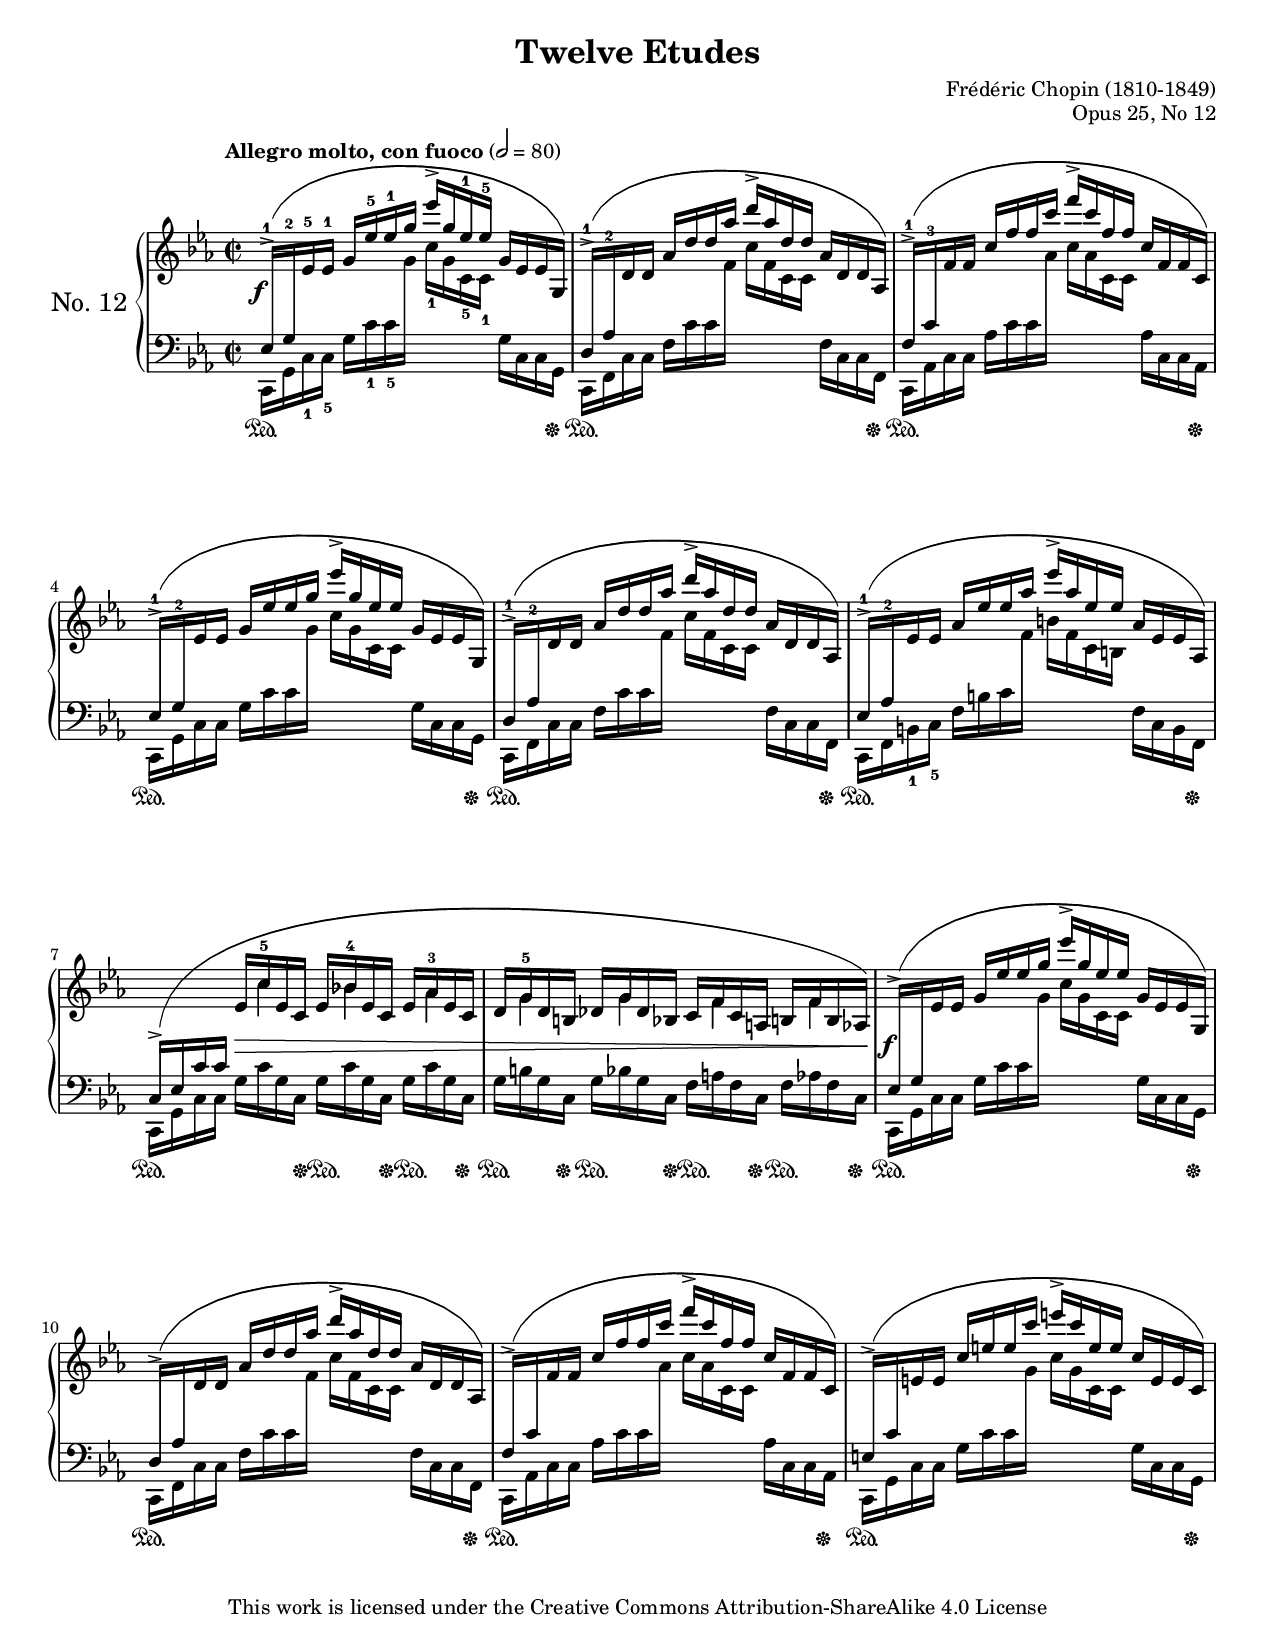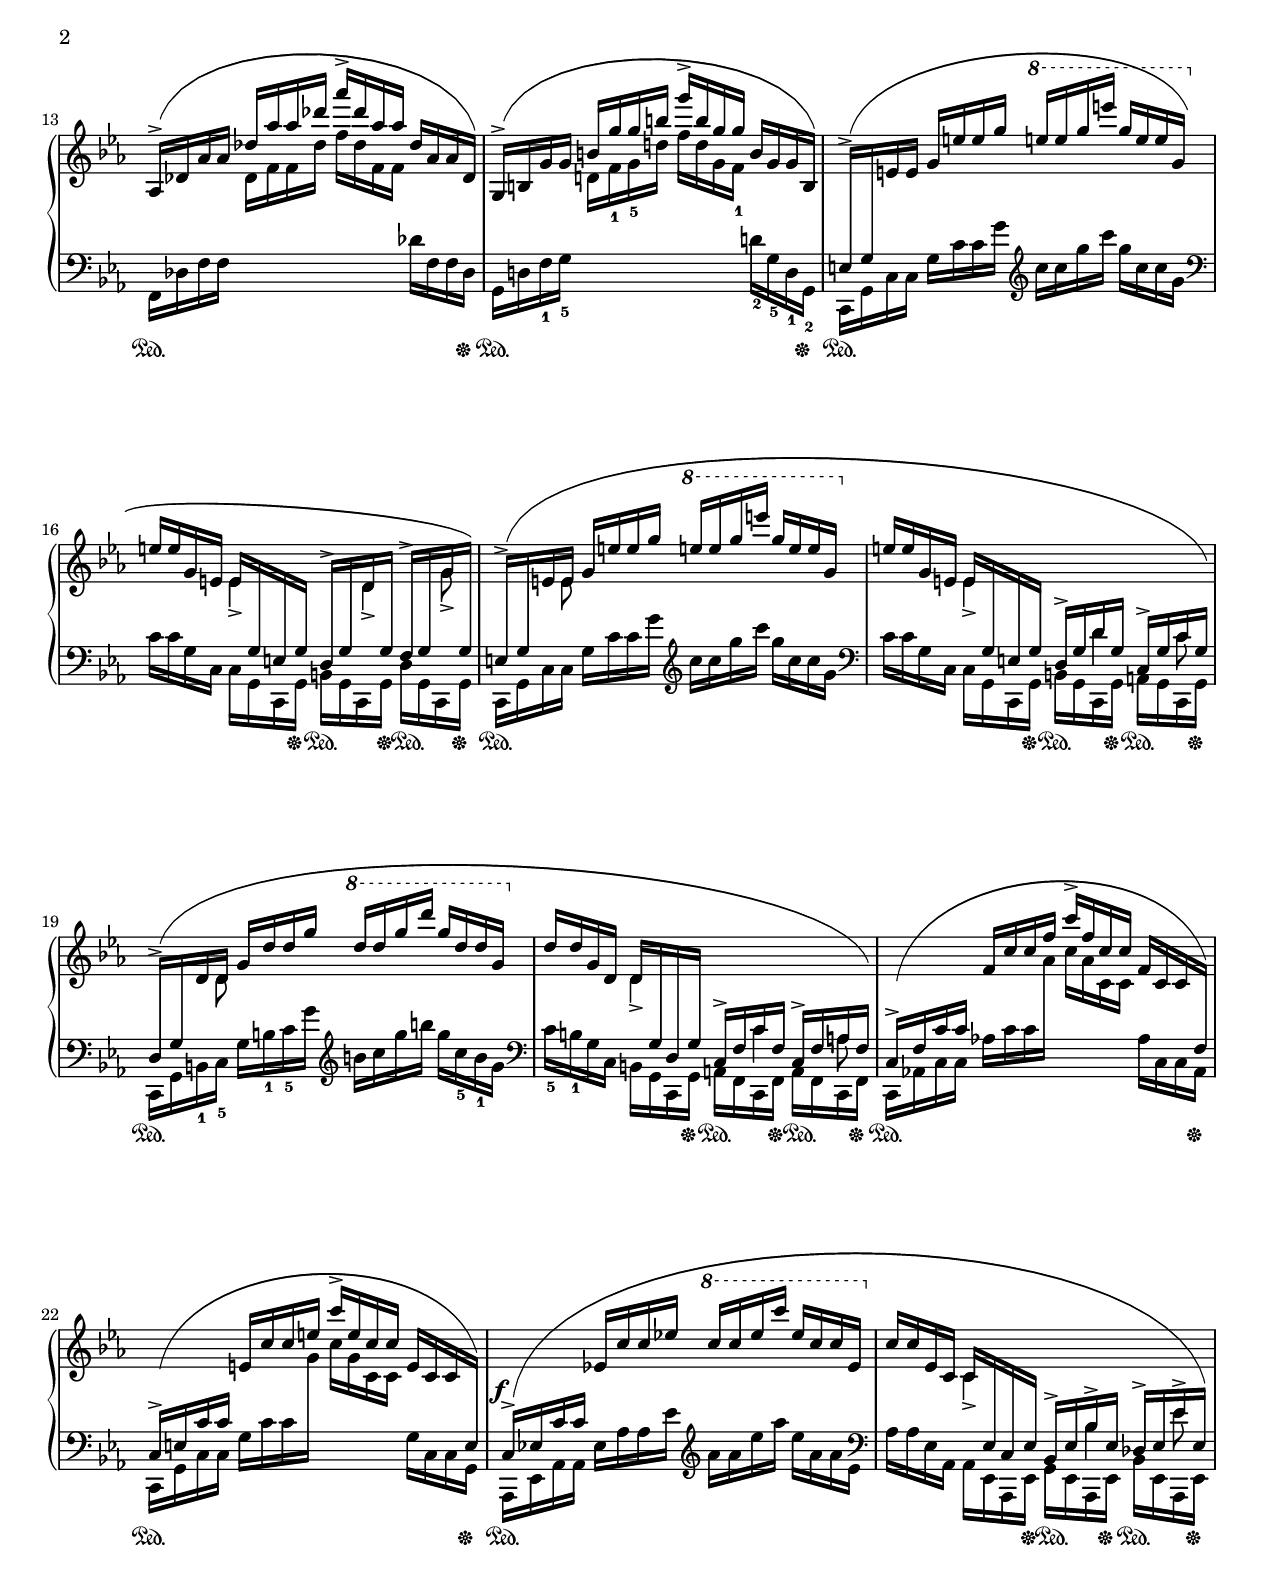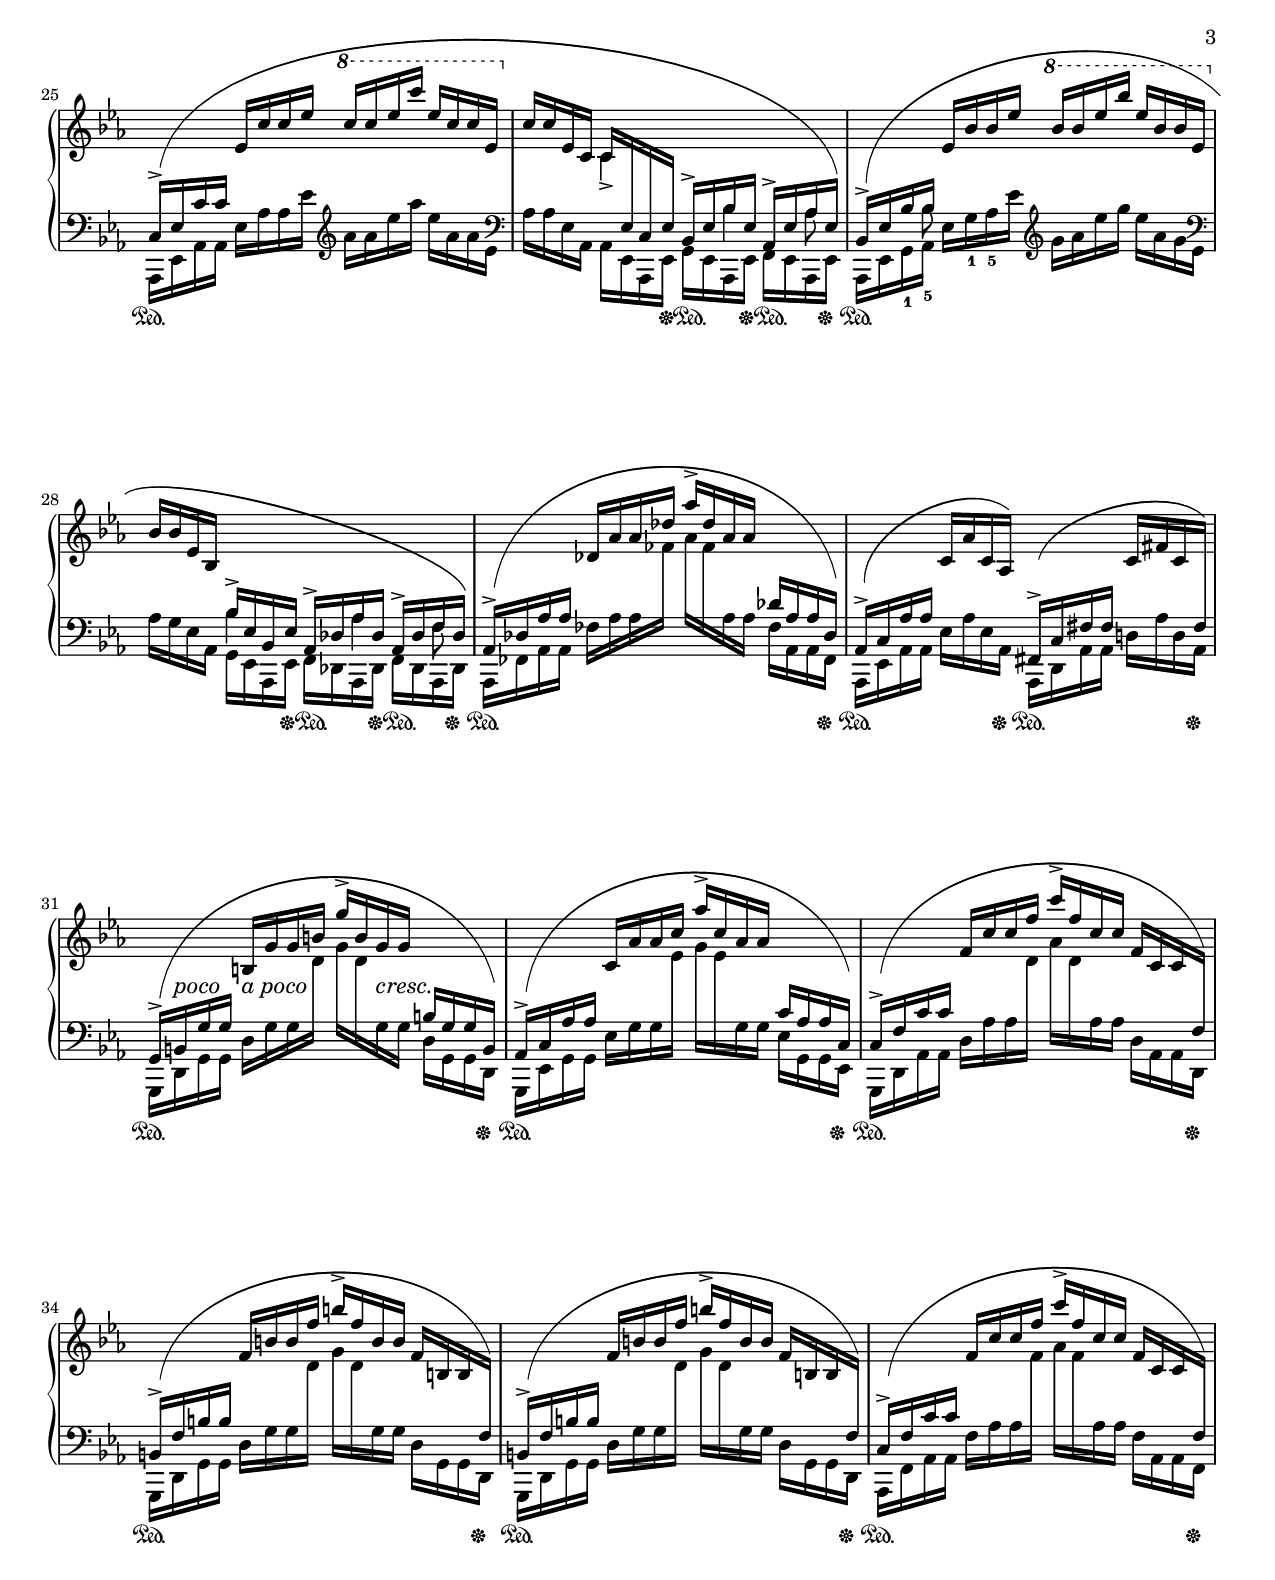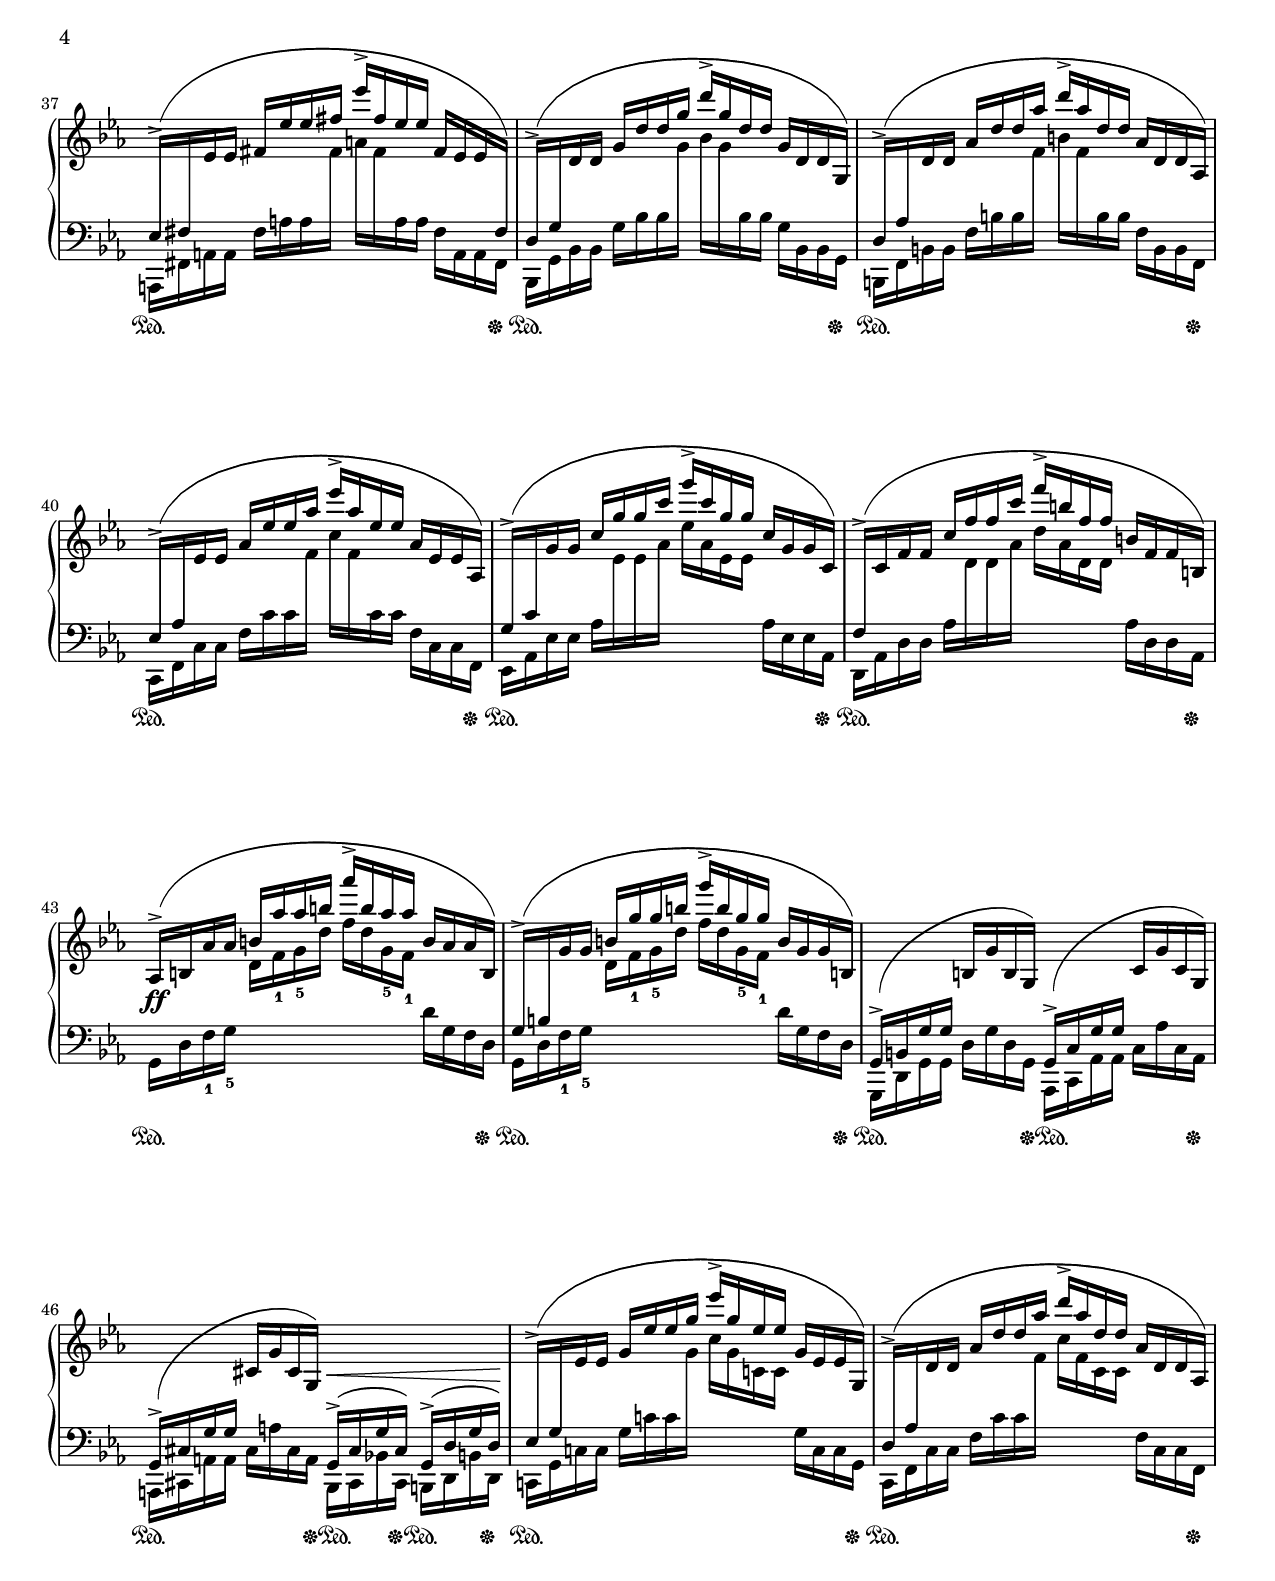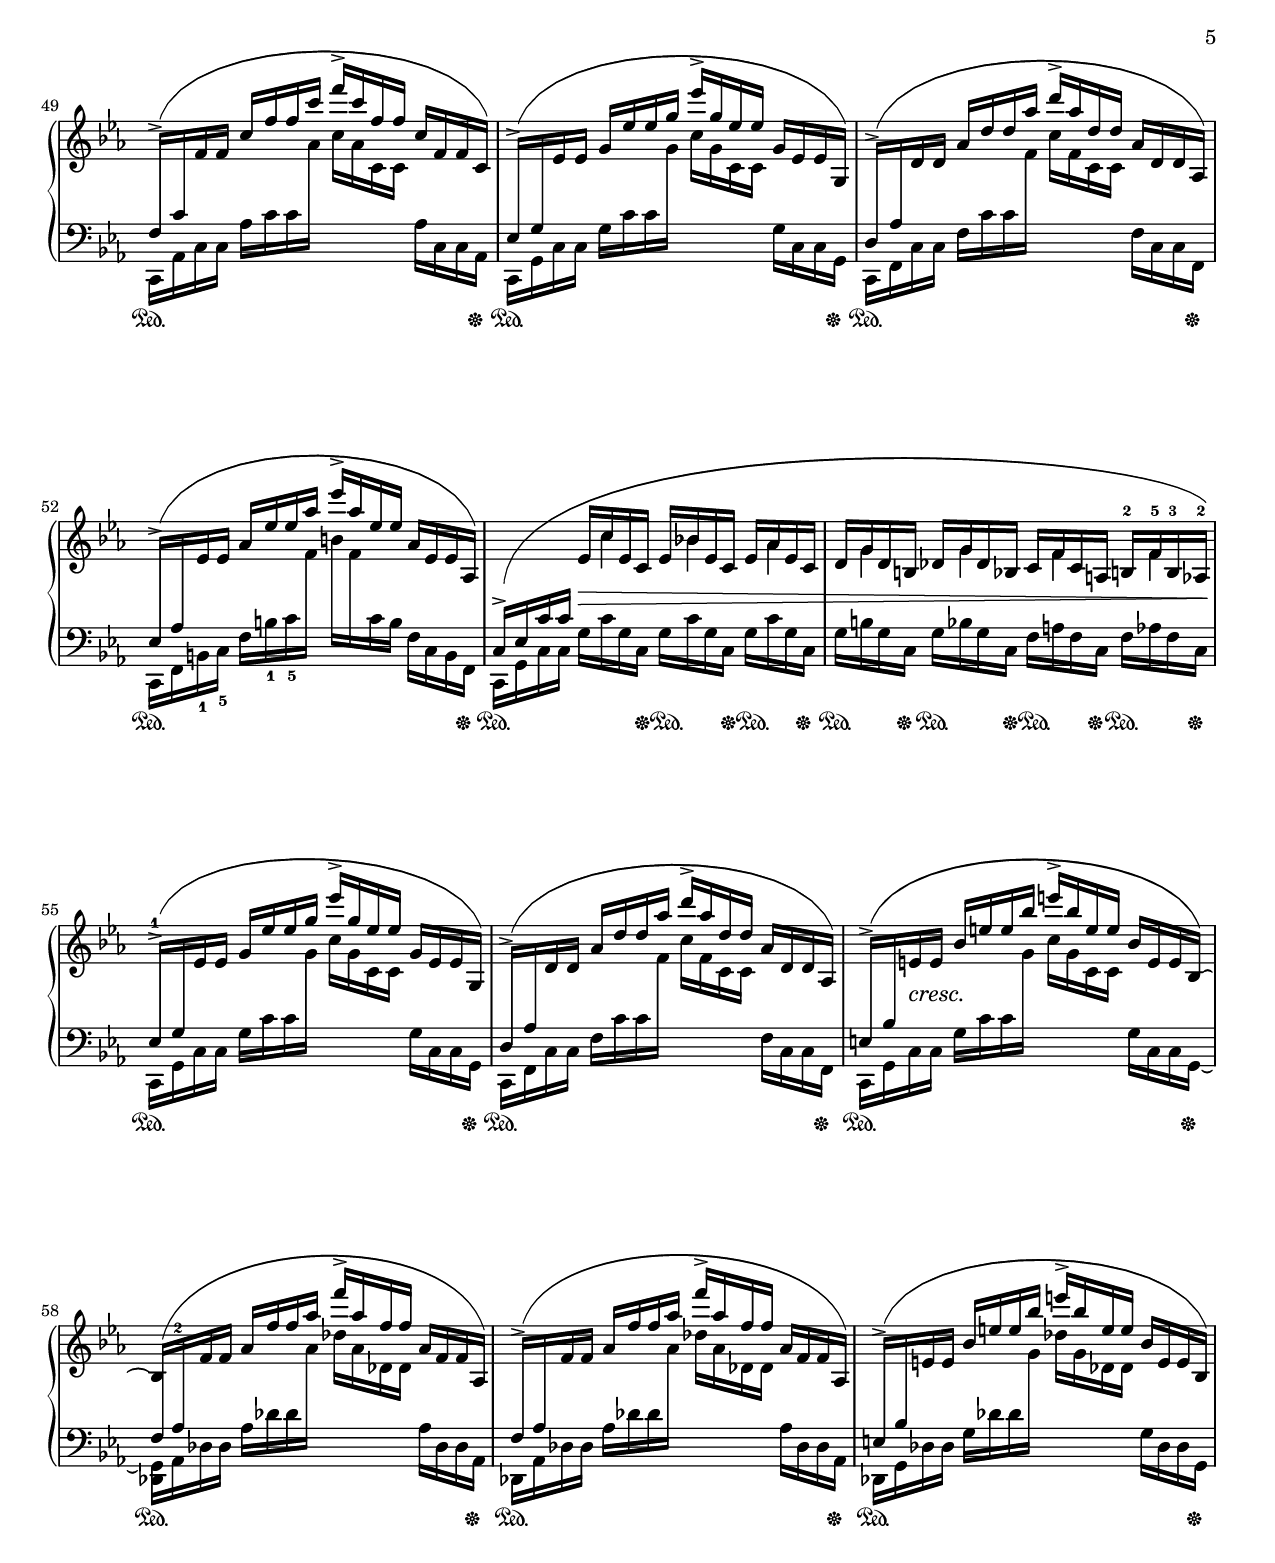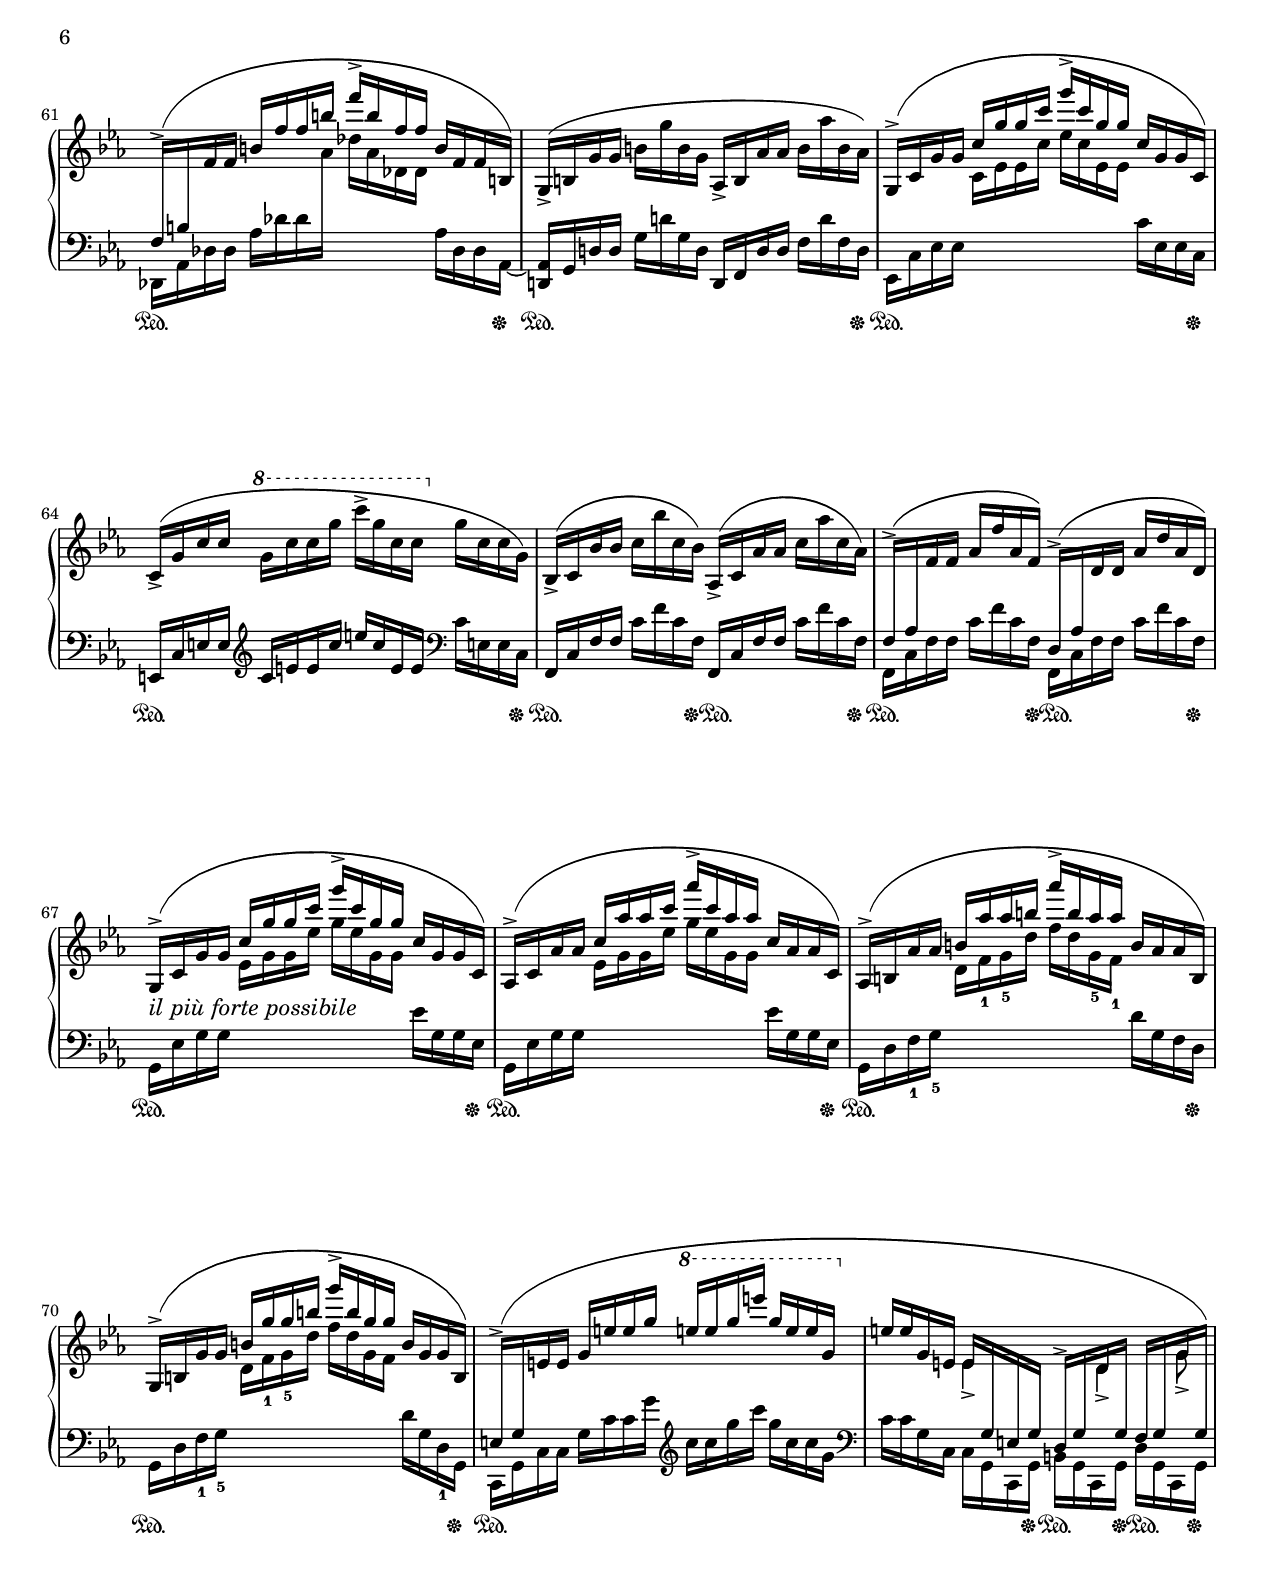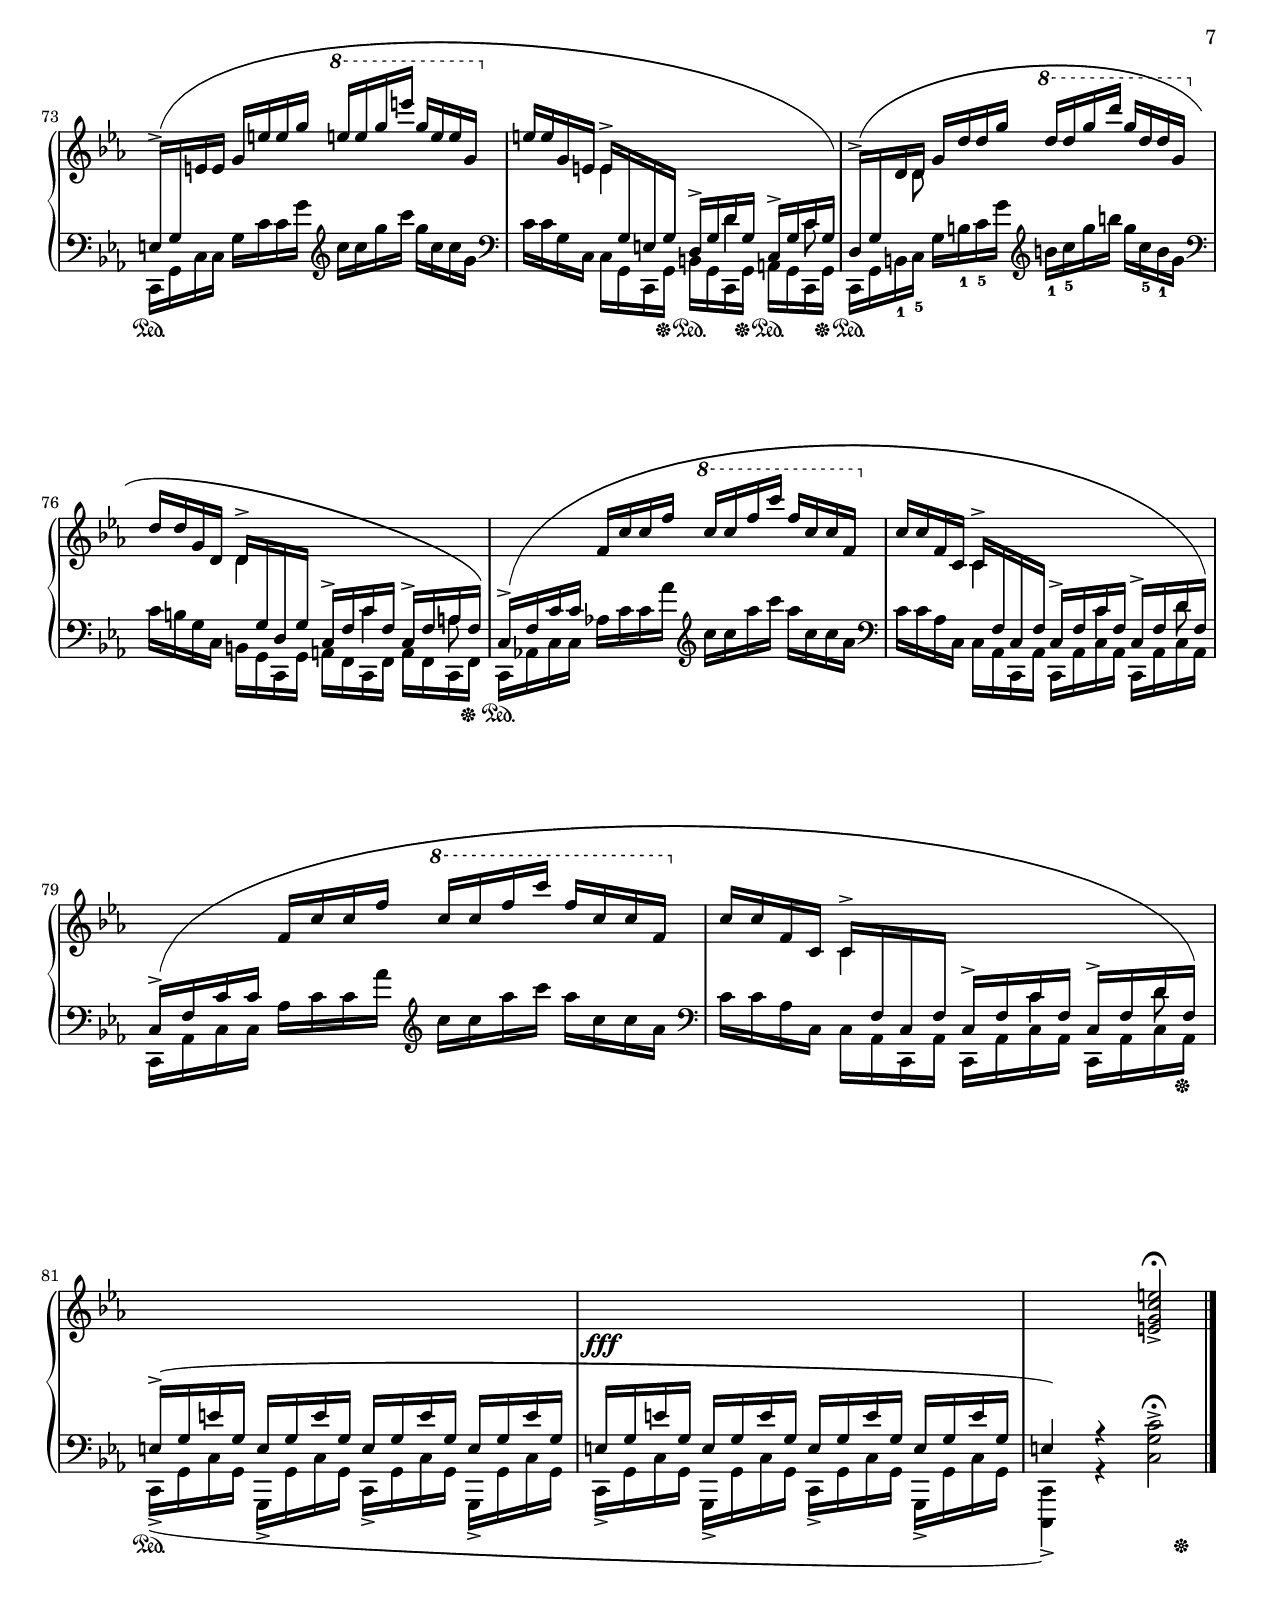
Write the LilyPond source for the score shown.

\version "2.24.1"
\language "english"

\include "includes/header-paper.ily"
%...+....1....+....2....+....3....+....4....+....5....+....6....+....7....+....
\version "2.24.1"

\include "global-variables.ily"

%%% Positions and shapes %%%

moveDynamicsA = \tweak X-offset -1 \etc
moveDynamicsB = \tweak X-offset -0.75 \etc
moveDynamicsC = \tweak X-offset -1 \etc

moveFingeringA = \tweak Y-offset 13.25 \etc

moveNoteColumn.05 = \once \override NoteColumn.force-hshift = 0.5
moveNoteColumnNeg.05 = \once \override NoteColumn.force-hshift = -0.5
moveNoteColumnNeg.075 = \once \override NoteColumn.force-hshift = -0.75
moveNoteColumnNeg.1 = \once \override NoteColumn.force-hshift = -1

stemLengthNeg.05 = \offset Stem.length -0.5 \etc

slurShapeA = \shape #'((0 . 0) (0 . 3) (0 . -10) (0 . 0)) \etc
slurShapeB = \shape #'((0 . 0) (0 . 3) (0 . 0) (0 . 0)) \etc
slurShapeC = \shape #'((0 . 0) (0 . 3) (0 . 0) (0 . 0)) \etc
slurShapeD = \shape #'((0 . 0) (0 . 1) (0 . -2) (0 . 0)) \etc
slurShapeE = \shape #'((0 . 0) (0 . 3) (0 . 0) (0 . 0)) \etc
slurShapeF = \shape #'((0 . 0) (0 . 2) (0 . 0) (3.5 . 0)) \etc
slurShapeG = \shape #'((0 . 0) (0 . 1) (0 . -10) (0 . 0)) \etc
slurShapeH = \shape #'((0 . 0) (0 . 3) (0 . 0) (0 . 0)) \etc
slurShapeI = \shape #'((0 . 0) (0 . 3) (0 . 0) (0 . 0)) \etc
slurShapeJ = \shape #'((0 . 0) (0 . 0) (0 . 0) (1.5 . 0)) \etc
slurShapeK = \shape #'((0 . 0) (0 . 3) (0 . 0) (0 . 0)) \etc
slurShapeL = \shape #'((0 . 0) (0 . 3) (0 . 0) (0 . 0)) \etc

beamDamping.4 = \once \override Beam.damping = 4
beamDamping.35 = \once \override Beam.damping = 3.5
beamDamping.3 = \once \override Beam.damping = 3
beamDamping.2 = \once \override Beam.damping = 2
beamDamping.1 = \once \override Beam.damping = 1
beamPositionsA = \once \override Beam.positions = #'(-2 . -1)
beamPositionsB = \once \override Beam.positions = #'(-2 . -1)
beamPositionsC = \once \override Beam.positions = #'(-6 . -4)
beamPositionsD = \once \override Beam.positions = #'(-6 . -4)
beamPositionsE = \once \override Beam.positions = #'(11 . 12)
beamPositionsF = \once \override Beam.positions = #'(12 . 13)
beamPositionsG = \once \override Beam.positions = #'(-2 . -1)
beamPositionsH = \once \override Beam.positions = #'(6 . 7)
beamPositionsI = \once \override Beam.positions = #'(5 . 6)
beamPositionsJ = \once \override Beam.positions = #'(-2 . -1)
beamPositionsK = \once \override Beam.positions = #'(1.5 . 0.5)
beamPositionsL = \once \override Beam.positions = #'(-3.5 . -1.5)
beamPositionsM = \once \override Beam.positions = #'(-2 . -4)
beamPositionsN = \once \override Beam.positions = #'(-2 . -1)
beamPositionsO = \once \override Beam.positions = #'(5 . 6)
beamPositionsP = \once \override Beam.positions = #'(5 . 6)
beamPositionsQ = \once \override Beam.positions = #'(4.5 . 5.5)
beamPositionsR = \once \override Beam.positions = #'(-2.5 . -1.5)
beamPositionsS = \once \override Beam.positions = #'(-2.5 . -1.5)
beamPositionsT = \once \override Beam.positions = #'(-2.5 . -1.5)
beamPositionsU = \once \override Beam.positions = #'(-12 . -13)
beamPositionsV = \once \override Beam.positions = #'(-2.5 . -1.5)
beamPositionsW = \once \override Beam.positions = #'(-12 . -13)
beamPositionsX = \once \override Beam.positions = #'(-2 . -1)
beamPositionsY = \once \override Beam.positions = #'(-1.5 . -0.5)
beamPositionsZ = \once \override Beam.positions = #'(-1.5 . -0.5)
beamPositionsAA = \once \override Beam.positions = #'(-1.5 . -0.5)
beamPositionsBB = \once \override Beam.positions = #'(-1.5 . -0.5)
beamPositionsCC = \once \override Beam.positions = #'(-1.5 . -0.5)
beamPositionsDD = \once \override Beam.positions = #'(-1.5 . -0.5)
beamPositionsEE = \once \override Beam.positions = #'(-1.5 . -0.5)
beamPositionsFF = \once \override Beam.positions = #'(-1.5 . -0.5)
beamPositionsGG = \once \override Beam.positions = #'(-1.5 . -0.5)

%%% Music %%%

cutTime = {
  \time 2/2
  \set Timing.beamExceptions = #'()
  \set Timing.baseMoment = #(ly:make-moment 1/4)
  \set Timing.beatStructure = 1,1,1,1
}

global = {
  \key c \minor
  \cutTime
  \accidentalStyle piano
}

rightHandUpper = \relative {
  \voiceOne
  \staffDown \beamDamping.4 ef16->-1( g\moveFingeringA -2 \staffUp ef'-5 ef-1
    g ef'-5 ef-1 g  ef'-> g, ef-1 ef-5  g, ef ef g,) |
  \staffDown \beamDamping.4 d->-1( af'-2 \staffUp d d  af' d d af'  d-> af d, d
    af d, d af) |
  \staffDown \beamDamping.35 f16->-1( c'-3 \staffUp f f   c' f f c'  f-> c f, f
    c f, f c) |
  \staffDown \beamDamping.4 ef,16->-1( g-2 \staffUp ef' ef  g ef' ef g
    ef'-> g, ef ef  g, ef ef g,) |
  \staffDown \beamDamping.4 d16->-1( af'-2 \staffUp d d  af' d d af'
    d-> af d, d  af d, d af) |
  \staffDown \beamDamping.4 ef16->-1( af-2 \staffUp ef' ef  af ef' ef af  
    ef'-> af, ef ef  af, ef ef  af,) |
  \staffDown \beamDamping.4 c,16->\slurShapeA ( ef c' c  \staffUp ef c'-5 ef, c
    ef bf'-4 ef, c  ef af-3 ef c |
  d16 g-5 d b  df g df bf  c f c a  b f' b, af) |
  
  \barNumberCheck 9
  \staffDown \beamDamping.4 ef16->( g \staffUp ef' ef  g ef' ef g  
    ef'-> g, ef ef  g, ef ef g,) |
  \staffDown \beamDamping.4 d->( af' \staffUp d d  af' d d af'  d-> af d, d
    af d, d af) |
  \staffDown \beamDamping.4 f16->( c' \staffUp f f   c' f f c'  f-> c f, f
    c f, f c) |
  \staffDown \beamDamping.4 e,16->( c' \staffUp e e  c' e e c'  e-> c e, e
    c e, e c) |
  af16->( df af' af  df af' af df  af'-> df, af af  df, af af df,) |
  g,16->( b g' g  b g' g b  g'-> b, g g  b, g g b,) |
  \staffDown \beamDamping.4 e,16->( g \staffUp e' e  g e' e g  \ottava 1 
    e' e g e'  g, e e g, \ottava 0 |
  e16 e g, e  e \staffDown g, e g  \beamPositionsE d-> g \staffUp 
    \moveNoteColumn.05 d' \staffDown g,  \beamPositionsF f-> g \staffUp 
    \moveNoteColumn.05 g' \staffDown g,) |
    
  \barNumberCheck 17
  \staffDown \beamDamping.4 e16->\slurShapeB ( g \staffUp e' e  g e' e g
    \ottava 1 e' e g e'  g, e e g, \ottava 0 |
  e16 e g, e  e \staffDown g, e g  \beamPositionsH d-> g \moveNoteColumnNeg.1 
    d' g,  \beamPositionsI c,-> g' \moveNoteColumnNeg.1 c g) |
  \beamDamping.4 d16->\slurShapeC ( g \staffUp d' d  g d' d g  \ottava 1 
    d' d g d'  g, d d g, \ottava 0 |
  d16 d g, d  \beamPositionsK d \staffDown g, d g  c,-> f \moveNoteColumnNeg.1
    c' f,  c-> f \moveNoteColumnNeg.1 a f) |
  c16->( f c' c  \staffUp f c' c f  c'-> f, c c  f, c c \staffDown f,) |
  c16->( e c' c  \staffUp e c' c e  c'-> e, c c  e, c c \staffDown e,) |
  c16->\slurShapeD ( ef c' c  \staffUp ef c' c ef  \ottava 1 c' c ef c'
    ef, c c ef, |
  \ottava 0 c c ef, c  c \staffDown ef, c ef  \beamPositionsO bf-> ef 
    \moveNoteColumnNeg.1 bf'-> ef,  df-> ef \moveNoteColumnNeg.1 ef'-> ef,) |
    
  \barNumberCheck 25
  \beamDamping.35 c16->\slurShapeE ( ef c' c  \staffUp ef c' c ef  \ottava 1 
    c' c ef c'  ef, c c ef, |
  \ottava 0 c c ef, c  c \staffDown ef, c ef  \beamPositionsP bf-> ef 
    \moveNoteColumnNeg.1 bf' ef,  \beamPositionsQ af,-> ef' 
    \moveNoteColumnNeg.1 af ef) |
  bf16->\slurShapeF ( ef bf' \moveNoteColumnNeg.1 bf  \staffUp ef bf' bf ef
    \ottava 1 bf' bf ef bf'  ef, bf bf ef, |
  \ottava 0 bf16 bf ef, bf  \staffDown \moveNoteColumnNeg.1 bf-> ef, bf ef
    af,-> df \moveNoteColumnNeg.1 af' df,  af-> df \moveNoteColumnNeg.1 
    f df) |
  af16->( df af' af  \staffUp df af' af df  af'-> df, af af
    \staffDown df, af af df,) |
  af16->( c af' af  \staffUp c af' c, af)  \staffDown fs,->( c' fs fs 
    \staffUp \beamDamping.4 c' fs c \staffDown fs,) |
  g,16->( b g' g  \staffUp b g' g b  g'-> b, g g  \staffDown b, g g b,) |
  af16->( c af' af  \staffUp c af' af c  af'-> c, af af   
    \staffDown c, af af c,) |
    
  \barNumberCheck 33
  c16->( f c' c  \staffUp f c' c f  c'-> f, c c  f, c c \staffDown f,) | 
  b,16->( f' b b  \staffUp f' b b f'  b-> f b, b  f b, b \staffDown f) |
  b,16->( f' b b  \staffUp f' b b f'  b-> f b, b  f b, b \staffDown f) |
  c16->( f c' c \staffUp f c' c f  c'-> f, c c  f, c c \staffDown f,) |
  \beamDamping.4 ef16->( fs \staffUp ef' ef  fs ef' ef fs  ef'-> fs, ef ef
    fs, ef ef \staffDown fs,) |
  \beamDamping.4 d16->( g \staffUp d' d  g d' d g  d'-> g, d d  g, d d g,) |
  \staffDown \beamDamping.4 d16->( af' \staffUp d d  af' d d af'  d-> af d, d
    af d, d af) |
  \staffDown \beamDamping.4 ef16->( af \staffUp ef' ef  af ef' ef af
    ef'-> af, ef ef  af, ef ef af,) |
    
  \barNumberCheck 41
  \staffDown \beamDamping.4 g16->( c \staffUp g' g  c g' g c  g'-> c, g g
    c, g g c,) |
  \staffDown \beamDamping.4 f,16->( \staffUp c' f f  c' f f c'  f-> b, f f
    b, f f b,) |
  af16->( b af' af  b af' af b  af'-> b, af af  b, af af b,) |
  \staffDown \beamDamping.4 g16->( b \staffUp g' g  b g' g b  g'-> b, g g
    b, g g b,) |
  \staffDown g,16->( b g' g  \staffUp b g' b, g)  \staffDown g,->( c g' g
    \staffUp c g' c, g) |
  \staffDown g,16->( cs g' g  \staffUp cs g' cs, g)
    \staffDown g,->( cs g' cs,)  g->( d' g d) |
  \beamDamping.4 ef16->( g \staffUp ef' ef  g ef' ef g  ef'-> g, ef ef
    g, ef ef g,) |
  \staffDown \beamDamping.4 d->( af' \staffUp d d  af' d d af'  d-> af d, d
    af d, d af) |
  
  \barNumberCheck 49
  \staffDown \beamDamping.4 f16->( c' \staffUp f f   c' f f c'  f-> c f, f
    c f, f c) |
  \staffDown \beamDamping.4 ef,16->( g \staffUp ef' ef  g ef' ef g
    ef'-> g, ef ef  g, ef ef g,) |
  \staffDown \beamDamping.4 d16->( af' \staffUp d d  af' d d af'  d-> af d, d
    af d, d af) |
  \staffDown \beamDamping.4 ef16->( af \staffUp ef' ef  af ef' ef af
    ef'-> af, ef ef  af, ef ef af,) |
  \staffDown c,16->\slurShapeG ( ef c' c  \staffUp ef c' ef, c  ef bf' ef, c
    ef af ef c |
  d16 g d b  df g df bf  c f c a  b-2 f'-5 b,-3 af-2) |
  \staffDown \beamDamping.4 ef16->-1( g \staffUp ef' ef  g ef' ef g
    ef'-> g, ef ef  g, ef ef g,) |
  \staffDown \beamDamping.4 d16->( af' \staffUp d d  af' d d af'  d-> af d, d
    af d, d af) |
  
  \barNumberCheck 57
  \staffDown \beamDamping.4 e16->( bf' \staffUp e e  bf' e e bf'  e-> bf e, e
    bf e, e bf)~ |
  bf16( \staffDown af-2 \staffUp f' f  af f' f af  f'-> af, f f  af, f f af,) |
  \staffDown \beamDamping.4 f16->( af \staffUp f' f  af f' f af  f'-> af, f f
    af, f f af,) |
  \staffDown \beamDamping.4 e16->( bf' \staffUp e e  bf' e e bf'  e-> bf e, e
    bf e, e bf) |
  \staffDown \beamDamping.4 f16->( b \staffUp f' f  b f' f b  f'-> b, f f
    b, f f b,) |
  \oneVoice g16->( b g' g  b g' b, g  af,-> b af' af b af' b, af) |
  \voiceOne g,16->( c g' g  c g' g c  g'-> c, g g  c, g g c,) |
  \oneVoice c16->( g' c c  \ottava 1 g' c c g'  c-> g c, c
    \ottava 0 g c, c g) |
  
  \barNumberCheck 65
  bf,16->( c bf' bf  c bf' c, bf)  af,->( c af' af  c af' c, af) |
  \voiceOne \staffDown \beamDamping.4 f,16->( af \staffUp f' f  af f' af, f)
    \staffDown \beamDamping.4 d,->( af' \staffUp d d  af' d af d,) |
  \voiceOne g,16->( c g' g  c g' g c  g'-> c, g g  c, g g c,) |
  af16->( c af' af  c af' af c  af'-> c, af af  c, af af c,) |
  af16->( b af' af  b af' af b  af'-> b, af af  b, af af b,) | 
  g16->( b g' g  b g' g b  g'-> b, g g  b, g g b,) |
  \staffDown \beamDamping.4 e,16->\slurShapeH ( g \staffUp e' e  g e' e g
    \ottava 1 e' e g e'  g, e e g, \ottava 0 |
  e16 e g, e  e \staffDown g, e g  d-> g \staffUp \moveNoteColumn.05 d'
    \staffDown g, f g \staffUp \moveNoteColumn.05 g' \staffDown g,) |
    
  \barNumberCheck 73
  \staffDown \beamDamping.35 e16->\slurShapeI ( g \staffUp e' e  g e' e g
    \ottava 1 e' e g e'  g, e e g, \ottava 0 |
  e16 e g, e  e-> \staffDown g, e g  d-> g \moveNoteColumnNeg.1 d' g,
    c,-> g' \moveNoteColumnNeg.1 c g) |
  \beamDamping.35 d16->\slurShapeJ ( g \staffUp d' d  g d' d g  \ottava 1 
    d' d g d'  g, d d g, |
  \ottava 0 d16 d g, d  \beamDamping.2 d-> \staffDown g, d g  c,-> f
    \moveNoteColumnNeg.1 c' f,  c-> f \moveNoteColumnNeg.1 a f) |
  c16->\slurShapeK ( f c' c  \staffUp f c' c f  \ottava 1 c' c f c'
    f, c c f, |
  \ottava 0 c16 c f, c  c-> \staffDown f, c f  c-> f \moveNoteColumnNeg.1 c' f,
    c-> f \moveNoteColumnNeg.1 d' f,) |
  c16->\slurShapeL ( f c' c  \staffUp f c' c f  \ottava 1 c' c f c'  f, c c f,
    \ottava 0 |
  c16 c f, c  \beamDamping.3 c-> \staffDown f, c f  c-> f \moveNoteColumnNeg.1
    c' f,  c-> f \moveNoteColumnNeg.1 d' f,) |
  
  \barNumberCheck 81
  e16->( g e' g,  \repeat unfold 3 { e g e' g, } |
  \repeat unfold 4 { e g e' g, } |
  e4) r \staffUp \oneVoice <e' g c e>2->\fermata |
  \bar "|."
}

rightHandLower = \relative {
  \voiceTwo
  s1 * 6 |
  s4 s16 c''4 bf af4*3/4 |
  s16 g4 g f f4*3/4 |
  
  \barNumberCheck 9
  s1 * 7 |
  s4 e4-> s8 \moveNoteColumn.05 d4-> \moveNoteColumn.05 g8-> |
  
  \barNumberCheck 17
  s8. e8 s8. s2 |
  s4 e-> s8 \staffDown \moveNoteColumnNeg.1 d4 \moveNoteColumnNeg.1 c8 |
  s8. \staffUp d8 s8. s2 |
  s4 d-> s8 \staffDown \moveNoteColumnNeg.1 c4 \moveNoteColumnNeg.1 a8 |
  s1 * 3 |
  s4 \staffUp c4-> s8 \staffDown \moveNoteColumnNeg.1 bf4
    \moveNoteColumnNeg.1 ef8 |
    
  \barNumberCheck 25
  s1 |
  s4 \staffUp c4-> s8 \staffDown \moveNoteColumnNeg.1 bf4 
    \moveNoteColumnNeg.1 af8 |
  s8. \moveNoteColumnNeg.1 \offset Stem.length -0.5 bf8 s8. s2 |
  s4 \moveNoteColumnNeg.1 \offset Stem.length -0.5 bf4 s8 
    \moveNoteColumnNeg.1 af4 \moveNoteColumnNeg.1 f8 |
  s1 * 4 |
  
  \barNumberCheck 33
  s1 * 8 |
  
  \barNumberCheck 41
  s1 * 8 |
  
  \barNumberCheck 49
  s1 * 4 |
  \staffUp s4 s16 c''4 bf af4*3/4 |
  s16 g4 g f f4*3/4 |
  s1 * 2 |
  
  \barNumberCheck 57
  s1 |
  \staffDown \crossStaff { \voiceOne f,16 } s8. s2. |
  s1 * 6 |
  
  \barNumberCheck 65
  s1 * 7 |
  \voiceTwo \staffUp s4 e'-> s8 \moveNoteColumn.05 d4-> \moveNoteColumn.05 
    g8-> |
  
  \barNumberCheck 73
  s1 |
  s4 e s8 \staffDown \moveNoteColumnNeg.1 d4 \moveNoteColumnNeg.1 c8
  s8. \staffUp d8 s8. s2 |
  s4 d s8 \staffDown \moveNoteColumnNeg.1 c4 \moveNoteColumnNeg.1 a8 |
  s1 |
  s4 \staffUp c s8 \staffDown \moveNoteColumnNeg.1 \offset Stem.length -1
    c4 \moveNoteColumnNeg.1 \offset Stem.length -0.5 d8 |
  s1 |
  s4 \staffUp c s8 \staffDown \moveNoteColumnNeg.1 \offset Stem.length -1.5 c4
    \moveNoteColumnNeg.1 \offset Stem.length -0.5 d8 |
  
  \barNumberCheck 81
}

rightHand = <<
  \clef treble
  \global
  \override Score.MetronomeMark.Y-offset = 10
  \tempo "Allegro molto, con fuoco" 2 = 80
  \new Voice { \rightHandUpper }
  \new Voice { \rightHandLower }
>>

leftHand = \relative {
  \clef bass
  \global
  \voiceFour
  c,16 g' c-1 c-5  \beamPositionsA g' c-1 c-5 \staffUp g'  c-1 g c,-5 c-1
    \staffDown g c, c g |
  c,16 f c' c  \beamDamping.4 f c' c \staffUp f  c' f, c c  \staffDown 
    f, c c f, |
  c16 af' c c  \beamPositionsB af' c c \staffUp af'  c af c, c  \staffDown 
    af c, c af |
  c,16 g' c c  \beamPositionsA g' c c \staffUp g'  c g c, c  \staffDown 
    g c, c g |
  c,16 f c' c  \beamDamping.4 f c' c \staffUp f  c' f, c c  \staffDown 
    f, c c f, |
  c16 f b-1 c-5  \beamDamping.4 f b c \staffUp f  b f c b  \staffDown f c b f |
  c16 g' c c  g' c g c,  g' c g c,  g' c g c, |
  g'16 b g c,  g' bf g c,  f a f c  f af f c |
  
  \barNumberCheck 9
  c,16 g' c c  \beamPositionsA g' c c \staffUp g'  c g c, c  \staffDown 
    g c, c g |
  c,16 f c' c  \beamDamping.4 f c' c \staffUp f  c' f, c c  \staffDown
    f, c c f, |
  c16 af' c c  \beamPositionsB af' c c \staffUp af'  c af c, c  \staffDown
    af c, c af |
  c,16 g' c c  \beamPositionsA g' c c \staffUp g'  c g c, c  \staffDown
    g c, c g |
  f16 df' f f  \staffUp \beamPositionsC df' f f df'  f df f, f  \staffDown 
    df f, f df |
  g,16 d' f-1 g-5  \staffUp \beamPositionsD d' f-1 g-5 d'  f d g, f-1  
    \staffDown d-2 g,-5 d-1 g,-2 |
  c,16 g' c c  g' c c g'  \clef treble c c g' c  g c, c g \clef bass |
  c,16 c g c,  c g c, g'  b g c, g'  d' g, c, g' |
  
  \barNumberCheck 17
  c,16 g' c c  \beamPositionsG g' c c g'  \clef treble c c g' c  g c, c g 
    \clef bass |
  c,16 c g c,  c g c, g'  b g c, g'  a g c, g' |
  c,16 g' b-1 c-5  \beamPositionsJ g' b-1 c-5 g'  \clef treble \beamPositionsL
    b c g' b  \beamPositionsM g c,-5 b-1 g |
  \clef bass c,16-5 b-1 g c,  b g c, g'  a f c f  a f c f |
  c16 af' c c  \beamDamping.4 af' c c \staffUp af'  c af c, c  \staffDown
    af c, c af
  c,16 g' c c  \beamPositionsN g' c c \staffUp g'  c g c, c  \staffDown 
    g c, c g |
  af,16 ef' af af  ef' af af ef'  \clef treble af af ef' af  ef af, af ef |
  \clef bass af, af ef af,  af ef af, ef'  g ef af, ef'  bf' ef, af, ef' |
  
  \barNumberCheck 25
  af,16 ef' af af  \beamPositionsR ef' af af ef'  \clef treble af af ef' af
    ef af, af ef |
  \clef bass af, af ef af,  af ef af, ef'  g ef af, ef'  f ef af, ef' |
  af,16 ef' g-1 af-5  ef' g-1 af-5 ef'  \clef treble g af ef' g  ef af, g ef |
  \clef bass af, g ef af,  g ef af, ef'  f df af df  f df af df |
  af16 ff' af af  ff' af af \staffUp ff'  af ff \staffDown af, af
    ff af, af ff |
  af,16 ef' af af  ef' af ef af,  af, d af' af  d af' d, af |
  g,16 d' g g  d' g g \staffUp d'  g d \staffDown g, g  d g, g d |
  g,16 ef' g g  \beamPositionsS ef' g g \staffUp ef'  \beamDamping.4 g ef 
    \staffDown g, g  ef g, g ef |
  
  \barNumberCheck 33
  g,16 d' af' af  \beamDamping.4 d af' af \staffUp d  \beamDamping.4 af' d, 
    \staffDown af af  d, af af d, |
  g,16 d' g g  \beamDamping.4 d' g g \staffUp d'  \beamDamping.4 g d \staffDown
    g, g  d g, g d |
  g,16 d' g g  \beamDamping.4 d' g g \staffUp d'  \beamDamping.4 g d \staffDown
    g, g  d g, g d |
  af16 f' af af  \beamPositionsT f' af af \staffUp f'  \beamPositionsU af f 
    \staffDown af, af  f af, af f |
  a,16 fs' a a  \beamDamping.4 fs' a a \staffUp fs'  \beamDamping.4 a fs 
    \staffDown a, a  fs a, a fs |
  bf,16 g' bf bf  \beamPositionsV g' bf bf \staffUp g'  \beamPositionsW bf g 
    \staffDown bf, bf  g bf, bf g |
  b,16 f' b b  \beamDamping.4 f' b b \staffUp f'  \beamDamping.4 b f \staffDown
    b, b  f b, b f |
  c16 f c' c  \beamDamping.4 f c' c \staffUp f  \beamDamping.4 c' f, \staffDown
    c c  f, c c f, |
  
  \barNumberCheck 41
  ef16 af ef' ef  \beamDamping.4 af \staffUp ef' ef af  ef' af, ef ef
    \staffDown af, ef ef af, |
  d,16 af' d d  \beamDamping.35 af' \staffUp d d af'  d af d, d  \staffDown 
    af d, d af |
  g16 d' f-1 g-5  \staffUp d' f-1 g-5 d'  f d g,-5 f-1  \staffDown d g, f d |
  g,16 d' f-1 g-5  \staffUp d' f-1 g-5 d'  f d g,-5 f-1  \staffDown d g, f d |
  g,,16 d' g g  d' g d g,  af, c af' af  c af' c, af |
  a,16 cs a' a  cs a' cs, a  bf, cs bf' cs,  b d b' d, |
  c16 g' c c  \beamPositionsX g' c c \staffUp g'  c g c, c  \staffDown
    g c, c g |
  c,16 f c' c  \beamDamping.4 f c' c \staffUp f  c' f, c c  \staffDown
    f, c c f, |
  
  \barNumberCheck 49
  c16 af' c c  \beamPositionsY af' c c \staffUp af'  c af c, c  \staffDown
    af c, c af |
  c,16 g' c c  \beamPositionsZ g' c c \staffUp g'  c g c, c  \staffDown
    g c, c g |
  c,16 f c' c  \beamDamping.4 f c' c \staffUp f  c' f, c c  \staffDown
    f, c c f, |
  c16 f b-1 c-5  \beamDamping.4 f b-1 c-5 \staffUp f  \beamDamping.4 b f
    \staffDown c b  f c b f |
  c16 g' c c  g' c g c,  g' c g c,  g' c g c, |
  g'16 b g c,  g' bf g c,  f a f c  f af f c |
  c,16 g' c c  \beamPositionsAA g' c c \staffUp g'  c g c, c  \staffDown
    g c, c g |
  c,16 f c' c  \beamDamping.4 f c' c \staffUp f  c' f, c c  \staffDown
    f, c c f, |
  
  \barNumberCheck 57
  c16 g' c c  \beamPositionsBB g' c c \staffUp g'  c g c, c  \staffDown
    g c, c g~ |
  <df g>16 af' df df  \beamDamping.4 af' df df \staffUp af'  df af df, df
    \staffDown af df, df af |
  df,16 af' df df  \beamDamping.4 af' df df \staffUp af'  df af df, df
    \staffDown af df, df af |
  df,16 g df' df  \beamPositionsCC g df' df \staffUp g  df' g, df df
    \staffDown g, df df g, |
  df16 af' df df  \beamPositionsDD af' df df \staffUp af'  df af df, df  
    \staffDown af df, df af~ |
  \oneVoice <d, af'>16 g d' d  g d' g, d  d, f d' d  f d' f, d |
  \voiceFour ef,16 c' ef ef  \staffUp c' ef ef c'  ef c ef, ef  
    \staffDown c ef, ef c |
  \oneVoice e,16 c' e e  \clef treble c' e e c'  e c e, e
    \clef bass c e, e c |
  
  \barNumberCheck 65
  f,16 c' f f  c' f c f,  f, c' f f  c' f c f, |
  \voiceFour f,16 c' f f  c' f c f,  f, c' f f  c' f c f, |
  g,16 ef' g g  \staffUp ef' g g ef'  g ef g, g  \staffDown ef g, g ef |
  g,16 ef' g g  \staffUp ef' g g ef'  g ef g, g  \staffDown ef g, g ef |
  g,16 d' f-1 g-5  \staffUp d' f-1 g-5 d'  f d g,-5 f-1  \staffDown d g, f d |
  g,16 d' f-1 g-5  \staffUp d' f-1 g-5 d'  f d g, f  \staffDown d g, d-1 g, |
  c,16 g' c c  \beamPositionsEE g' c c g'  \clef treble c c g' c  g c, c g 
    \clef bass |
  c,16 c g c,  c g c, g'  b g c, g'd' g, c, g' |
  
  \barNumberCheck 73
  c,16 g' c c  \beamPositionsFF g' c c g'  \clef treble c c g' c  g c, c g
    \clef bass |
  c,16 c g c,  c g c, g'  b g c, g'  a g c, g' |
  c,16 g' b-1 c-5  \beamPositionsGG g' b-1 c-5 g'  \clef treble b-1 c-5 g' b
    g c,-5 b-1 g |
  \clef bass c,16 b g c,  b g c, g'  a f c f  a f c f |
  c16 af' c c  af' c c af'  \clef treble c c af' c  af c, c af \clef bass |
  c, c af c,  c af c, af'  c, af' c af  c, af' c af |
  c,16 af' c c  af' c c af'  \clef treble c c af' c  af c, c af \clef bass |
  c, c af c,  c af c, af'  c, af' c af  c, af' c af |
  
  \barNumberCheck 81
  c,16->( g' c g  g,-> g' c g  c,-> g' c g  g,-> g' c g |
  c,16-> g' c g  g,-> g' c g  c,-> g' c g  g,-> g' c g |
  <c,, c'>4->) r \oneVoice <c'' g' c>2->\fermata |
}

dynamics = {
  % \cutTime
  \override TextScript.Y-offset = -0.5
  s1\moveDynamicsA\f |
  s1 * 5 |
  s4 s2.\> |
  s2... s16\! |
  
  \barNumberCheck 9
  s1\moveDynamicsB\f |
  s1 * 7 |
  
  \barNumberCheck 17
  s1 * 6 |
  s1\moveDynamicsC\f |
  s1 |
  
  \barNumberCheck 25
  s1 * 6 |
  \tag layout {
    s16 s8.^\markup \large \italic "poco" s4^\markup \large \italic "a poco"
      s8 s^\crescMarkup s4 |
  }
  \tag midi { s1\cresc | }
  s1 |
  
  \barNumberCheck 33
  s1 * 8 |
  
  \barNumberCheck 41
  s1 * 2 |
  s1\ff |
  s1 * 2 |
  s2 s4..\< s16\! |
  s1 * 2 |
  
  \barNumberCheck 49
  s1 * 4 |
  s4 s2.\> |
  s2... s16\! |
  s1 * 2 |
  
  \barNumberCheck 57
  \override DynamicTextSpanner.style = #'none
  s8 s\cresc s2. |
  s1 * 7 |
  
  \barNumberCheck 65
  s1 * 2 |
  \tag layout { s1\!^\ilPuiForte | }
  \tag midi   { s1\!\ff | }
  s1 * 5 |
  
  \barNumberCheck 73
  s1 * 8 |
  
  \barNumberCheck 81
  s1 |
  s1\fff |
  s1 |
}

pedal = {
  % \cutTime
  \repeat unfold 6 { s2...\sd s16\su | }
  s2\sd s4\su\sd s8.\su\sd s16\su |
  s8.\sd s16\su s4\sd s8.\su\sd s16\su s8.\sd s16\su |
  
  \barNumberCheck 9
  \repeat unfold 6 { s2...\sd s16\su | }
  s1\sd |
  s4.. s16\su s4\sd s8.\su\sd s16\su |
  
  \barNumberCheck 17
  s1\sd |
  s4.. s16\su s8.\sd s16\su s8.\sd s16\su |
  s1\sd |
  s4.. s16\su s4\sd s8.\su\sd s16\su |
  s2...\sd s16\su |
  s2...\sd s16\su |
  s1\sd |
  s2 s8.\su\sd s16\su s8.\sd s16\su |
  
  \barNumberCheck 25
  s1\sd |
  s2 s4\su\sd s8.\su\sd s16\su |
  s1\sd |
  s2 s4\su\sd s8.\su\sd s16\su |
  s2...\sd s16\su |
  s4..\sd s16\su s4..\sd s16\su |
  s2...\sd s16\su |
  s2...\sd s16\su |
  
  \barNumberCheck 33
  \repeat unfold 8 { s2...\sd s16\su | } 
  
  \barNumberCheck 41
  \repeat unfold 4 { s2...\sd s16\su | } 
  s2\sd s4..\su\sd s16\su |
  s2\sd s8.\su\sd s16\su s8.\sd s16\su |
  s2...\sd s16\su |
  s2...\sd s16\su |
  
  \barNumberCheck 49
  \repeat unfold 4 { s2...\sd s16\su | }
  s2\sd s4\su\sd s8.\su\sd s16\su |
  s8.\sd s16\su s4\sd s8.\su\sd s16\su s8.\sd s16\su |
  s2...\sd s16\su
  s2...\sd s16\su
  
  \barNumberCheck 57
  \repeat unfold 8 { s2...\sd s16\su | }
  
  \barNumberCheck 65
  s2\sd s4..\su\sd s16\su |
  s2\sd s4..\su\sd s16\su |
  \repeat unfold 4 { s2...\sd s16\su | }
  s1\sd |
  s4.. s16\su s4\sd s8.\su\sd s16\su |
  
  \barNumberCheck 73
  s1\sd |
  s4.. s16\su s8.\sd s16\su s8.\sd s16\su |
  s1\sd |
  s2... s16\su |
  s1\sd |
  s1 * 2 |
  s2... s16\su |
  
  \barNumberCheck 81
  s1\sd |
  s1 |
  s2. s4\su |
}

forceBreaks = {
  % \cutTime
  
  % page 1
  s1\noBreak s1\noBreak s1\break\noPageBreak
  s1\noBreak s1\noBreak s1\break\noPageBreak
  s1\noBreak s1\noBreak s1\break\noPageBreak
  s1\noBreak s1\noBreak s1\pageBreak 

  % page 2
  s1\noBreak s1\noBreak s1\break\noPageBreak
  s1\noBreak s1\noBreak s1\break\noPageBreak
  s1\noBreak s1\noBreak s1\break\noPageBreak
  s1\noBreak s1\noBreak s1\pageBreak 
  
  % page 3
  s1\noBreak s1\noBreak s1\break\noPageBreak
  s1\noBreak s1\noBreak s1\break\noPageBreak
  s1\noBreak s1\noBreak s1\break\noPageBreak
  s1\noBreak s1\noBreak s1\pageBreak 
  
  % page 4
  s1\noBreak s1\noBreak s1\break\noPageBreak
  s1\noBreak s1\noBreak s1\break\noPageBreak
  s1\noBreak s1\noBreak s1\break\noPageBreak
  s1\noBreak s1\noBreak s1\pageBreak 
  
  % page 5
  s1\noBreak s1\noBreak s1\break\noPageBreak
  s1\noBreak s1\noBreak s1\break\noPageBreak
  s1\noBreak s1\noBreak s1\break\noPageBreak
  s1\noBreak s1\noBreak s1\pageBreak 
  
  % page 6
  s1\noBreak s1\noBreak s1\break\noPageBreak
  s1\noBreak s1\noBreak s1\break\noPageBreak
  s1\noBreak s1\noBreak s1\break\noPageBreak
  s1\noBreak s1\noBreak s1\pageBreak 
  
  % page 7
  s1\noBreak s1\noBreak s1\break\noPageBreak
  s1\noBreak s1\noBreak s1\break\noPageBreak
  s1\noBreak s1\break\noPageBreak
  s1\noBreak s1\noBreak s1\pageBreak 
}

etudeTwelveMusic = \score {
  \header {
    opus = "Opus 25, No 12"
  }
  \layout {
    \context {
      \PianoStaff
      \consists #Span_stem_engraver
    }
    \context {
      \Voice
      \override Tie.minimum-length = 3
    }
  }
  \keepWithTag layout
  \new PianoStaff \with { 
    instrumentName = \markup \huge "No. 12" 
    \override Fingering.avoid-slur = #'inside
    \override Script.avoid-slur = #'inside
  } <<
    \new Staff = "upper" \rightHand
    \new Dynamics \dynamics
    \new Staff = "lower" \leftHand
    \new Dynamics \pedal
    \new Devnull \forceBreaks
  >>
}

etudeTwelveMidi = \book {
  \bookOutputName "etude-op25-no12"
  \score { 
    \keepWithTag midi
    <<
      \new Staff = "upper" << \rightHand \dynamics \pedal >>
      \new Staff = "lower" << \leftHand \dynamics \pedal >>
    >>
    \midi {}
  }
}


\noPointAndClick % <-- uncomment me for smaller PDF size

\etudeTwelveMusic
\etudeTwelveMidi
